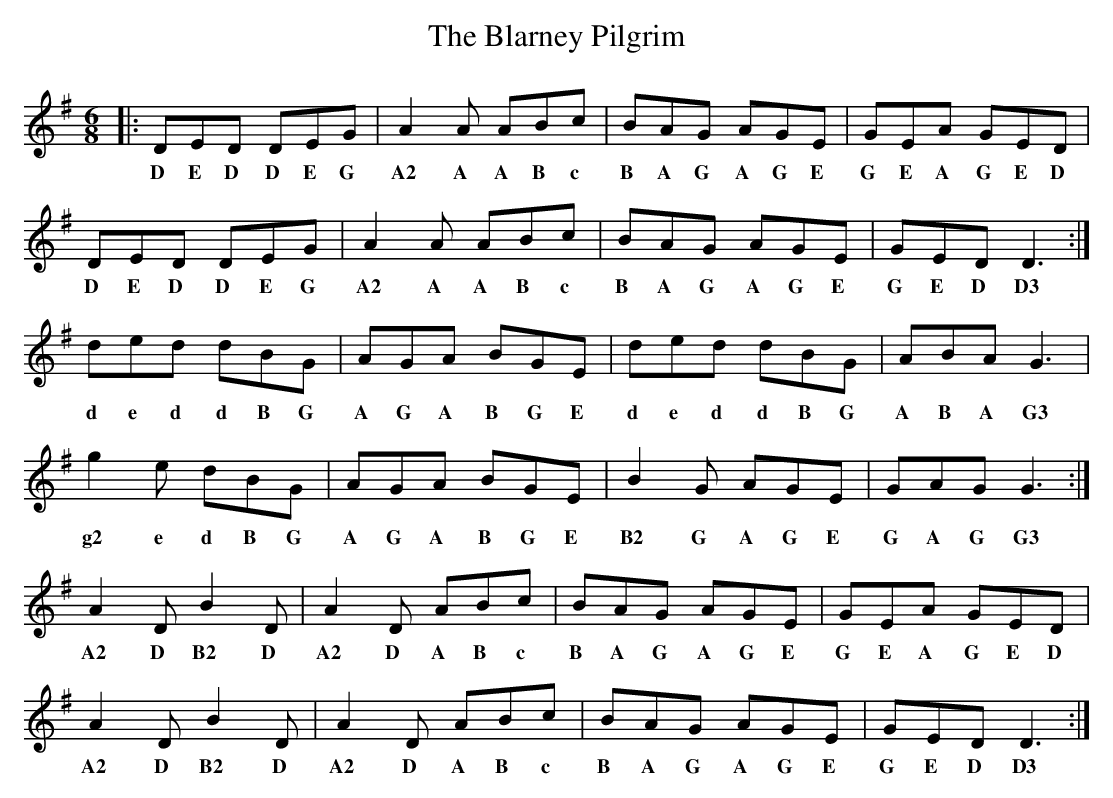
X:1
T: Blarney Pilgrim, The
M: 6/8
L: 1/8
K: Dmix
|:DED DEG| A2A ABc| BAG AGE| GEA GED|
w: D E D D E G A2 A A B c B A G A G E G E A G E D
DED DEG|A2A ABc|BAG AGE| GED D3:|
w: D E D D E G A2 A A B c B A G A G E G E D D3
ded dBG|AGA BGE| ded dBG|ABA G3|
w: d e d d B G A G A B G E d e d d B G A B A G3
g2e dBG|AGA BGE|B2G AGE| GAG G3:|
w: g2 e d B G A G A B G E B2 G A G E G A G G3
A2D B2D| A2D ABc|BAG AGE|GEA GED|
w: A2 D B2 D A2 D A B c B A G A G E G E A G E D
A2D B2D|A2D ABc|BAG AGE|GED D3:|
w: A2 D B2 D A2 D A B c B A G A G E G E D D3
